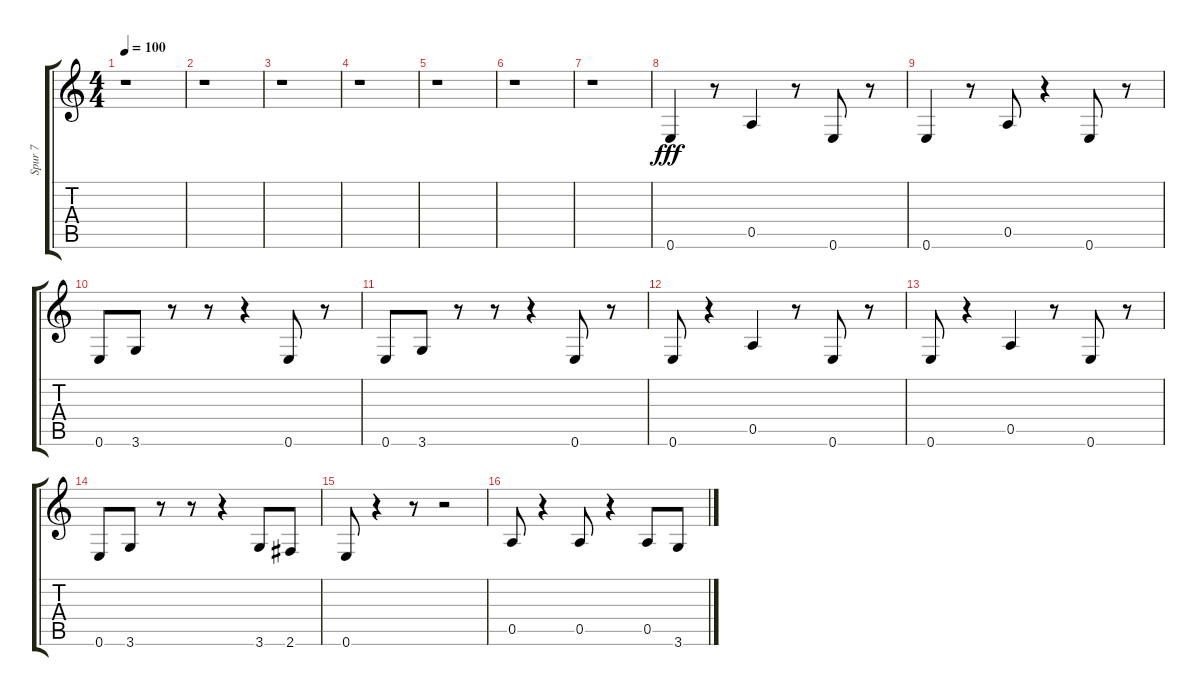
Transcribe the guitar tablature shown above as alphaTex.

\track ("Spur 7" "Spur 7") {instrument electricguitarclean}
\staff {score tabs}
\tuning (E4 B3 G3 D3 A2 E2) {hide}
\ts (4 4)
\tempo 100
\clef g2
\ks c
r.1{dy fff} |
r.1 |
r.1 |
r.1 |
r.1 |
r.1 |
r.1 |
0.6.4 r.8 0.5.4 r.8 0.6.8 r.8 |
0.6.4 r.8 0.5.8 r.4 0.6.8 r.8 |
0.6.8 3.6.8 r.8 r.8 r.4 0.6.8 r.8 |
0.6.8 3.6.8 r.8 r.8 r.4 0.6.8 r.8 |
0.6.8 r.4 0.5.4 r.8 0.6.8 r.8 |
0.6.8 r.4 0.5.4 r.8 0.6.8 r.8 |
0.6.8 3.6.8 r.8 r.8 r.4 3.6.8 2.6.8 |
0.6.8 r.4 r.8 r.2 |
0.5.8 r.4 0.5.8 r.4 0.5.8 3.6.8
